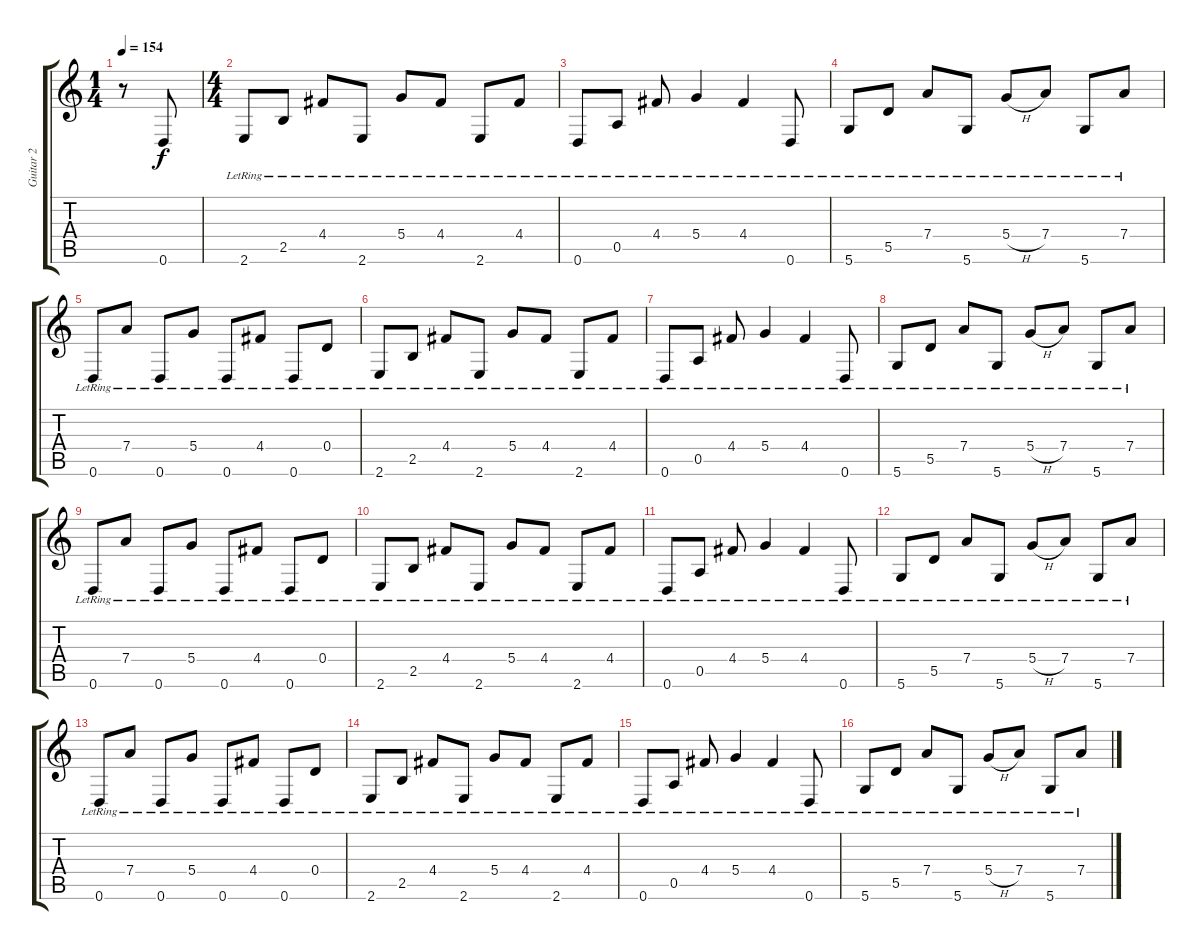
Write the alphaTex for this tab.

\track ("Guitar 2" "Guitar 2") {instrument acousticguitarsteel}
\staff {score tabs}
\tuning (E4 B3 G3 D3 A2 D2) {hide}
\ts (1 4)
\tempo 154
\clef g2
\ks c
r.8{dy f instrument acousticguitarsteel} 0.6.8 |
\ts (4 4)
2.6{lr}.8 2.5{lr}.8 4.4{lr}.8 2.6{lr}.8 5.4{lr}.8 4.4{lr}.8 2.6{lr}.8 4.4{lr}.8 |
0.6{lr}.8 0.5{lr}.8 4.4{lr}.8 5.4{lr}.4 4.4{lr}.4 0.6{lr}.8 |
5.6{lr}.8 5.5{lr}.8 7.4{lr}.8 5.6{lr}.8 5.4{h lr}.8 7.4{lr}.8 5.6{lr}.8 7.4{lr}.8 |
0.6{lr}.8 7.4{lr}.8 0.6{lr}.8 5.4{lr}.8 0.6{lr}.8 4.4{lr}.8 0.6{lr}.8 0.4{lr}.8 |
2.6{lr}.8 2.5{lr}.8 4.4{lr}.8 2.6{lr}.8 5.4{lr}.8 4.4{lr}.8 2.6{lr}.8 4.4{lr}.8 |
0.6{lr}.8 0.5{lr}.8 4.4{lr}.8 5.4{lr}.4 4.4{lr}.4 0.6{lr}.8 |
5.6{lr}.8 5.5{lr}.8 7.4{lr}.8 5.6{lr}.8 5.4{h lr}.8 7.4{lr}.8 5.6{lr}.8 7.4{lr}.8 |
0.6{lr}.8 7.4{lr}.8 0.6{lr}.8 5.4{lr}.8 0.6{lr}.8 4.4{lr}.8 0.6{lr}.8 0.4{lr}.8 |
2.6{lr}.8 2.5{lr}.8 4.4{lr}.8 2.6{lr}.8 5.4{lr}.8 4.4{lr}.8 2.6{lr}.8 4.4{lr}.8 |
0.6{lr}.8 0.5{lr}.8 4.4{lr}.8 5.4{lr}.4 4.4{lr}.4 0.6{lr}.8 |
5.6{lr}.8 5.5{lr}.8 7.4{lr}.8 5.6{lr}.8 5.4{h lr}.8 7.4{lr}.8 5.6{lr}.8 7.4{lr}.8 |
0.6{lr}.8 7.4{lr}.8 0.6{lr}.8 5.4{lr}.8 0.6{lr}.8 4.4{lr}.8 0.6{lr}.8 0.4{lr}.8 |
2.6{lr}.8 2.5{lr}.8 4.4{lr}.8 2.6{lr}.8 5.4{lr}.8 4.4{lr}.8 2.6{lr}.8 4.4{lr}.8 |
0.6{lr}.8 0.5{lr}.8 4.4{lr}.8 5.4{lr}.4 4.4{lr}.4 0.6{lr}.8 |
5.6{lr}.8 5.5{lr}.8 7.4{lr}.8 5.6{lr}.8 5.4{h lr}.8 7.4{lr}.8 5.6{lr}.8 7.4{lr}.8
